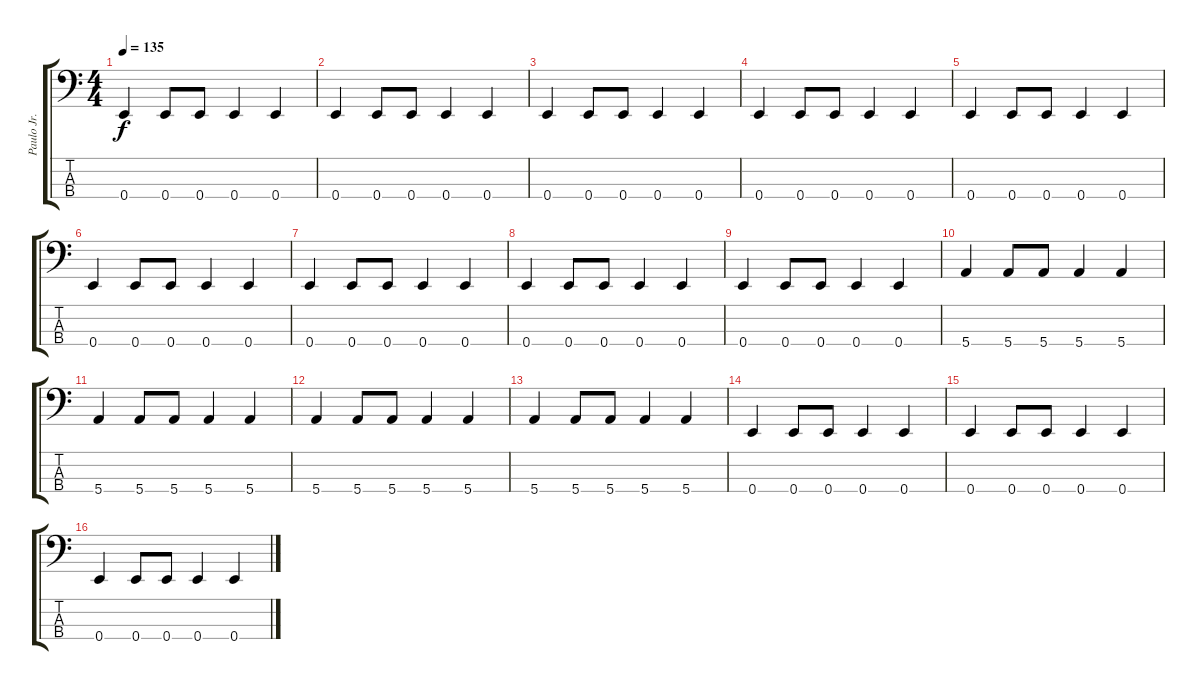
\track ("Paulo Jr." "Paulo Jr.") {instrument electricbassfinger}
\staff {score tabs}
\tuning (G2 D2 A1 E1) {hide}
\ts (4 4)
\tempo 135
\clef f4
\ks c
0.4.4{dy f} 0.4.8 0.4.8 0.4.4 0.4.4 |
0.4.4 0.4.8 0.4.8 0.4.4 0.4.4 |
0.4.4 0.4.8 0.4.8 0.4.4 0.4.4 |
0.4.4 0.4.8 0.4.8 0.4.4 0.4.4 |
0.4.4 0.4.8 0.4.8 0.4.4 0.4.4 |
0.4.4 0.4.8 0.4.8 0.4.4 0.4.4 |
0.4.4 0.4.8 0.4.8 0.4.4 0.4.4 |
0.4.4 0.4.8 0.4.8 0.4.4 0.4.4 |
0.4.4 0.4.8 0.4.8 0.4.4 0.4.4 |
5.4.4 5.4.8 5.4.8 5.4.4 5.4.4 |
5.4.4 5.4.8 5.4.8 5.4.4 5.4.4 |
5.4.4 5.4.8 5.4.8 5.4.4 5.4.4 |
5.4.4 5.4.8 5.4.8 5.4.4 5.4.4 |
0.4.4 0.4.8 0.4.8 0.4.4 0.4.4 |
0.4.4 0.4.8 0.4.8 0.4.4 0.4.4 |
0.4.4 0.4.8 0.4.8 0.4.4 0.4.4
